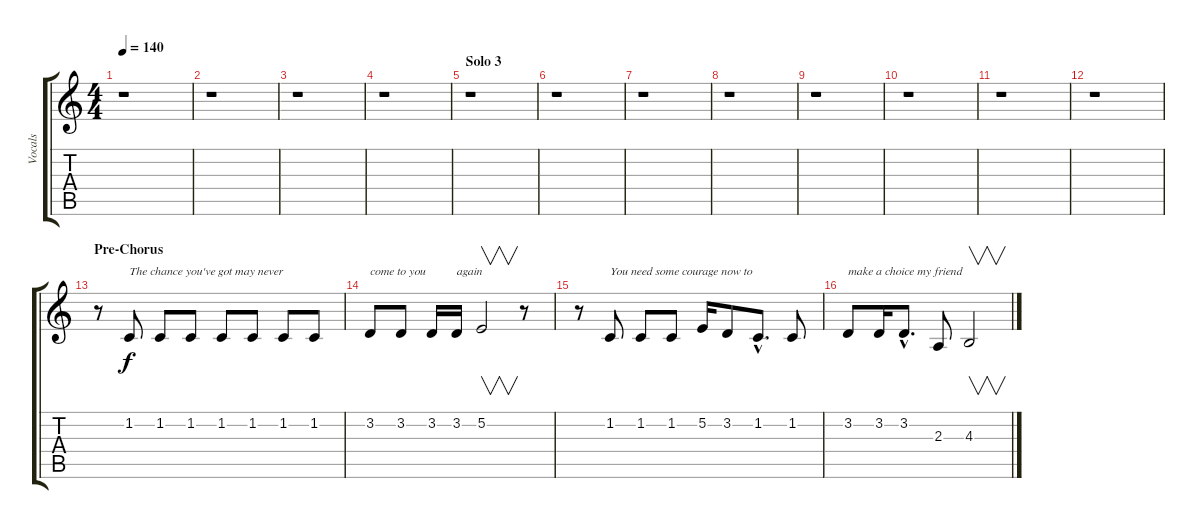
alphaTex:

\track ("Vocals" "Vocals") {instrument lead8bassandlead}
\staff {score tabs}
\tuning (E4 B3 G3 D3 A2 E2) {hide}
\ts (4 4)
\tempo 140
\clef g2
\ks c
r.1{dy f} |
r.1 |
r.1 |
r.1 |
\section ("" "Solo 3")
r.1 |
r.1 |
r.1 |
r.1 |
r.1 |
r.1 |
r.1 |
r.1 |
\section ("" "Pre-Chorus")
r.8 1.2.8{txt "The chance you've got may never"} 1.2.8 1.2.8 1.2.8 1.2.8 1.2.8 1.2.8 |
3.2.8{txt "come to you"} 3.2.8 3.2.16 3.2.16{txt "again"} 5.2.2{v} r.8 |
r.8 1.2.8{txt "You need some courage now to"} 1.2.8 1.2.8 5.2.16 3.2.8 1.2{hac}.8{d} 1.2.8 |
3.2.8{txt "make a choice my friend"} 3.2.16 3.2{hac}.8{d} 2.3.8 4.3.2{v}
